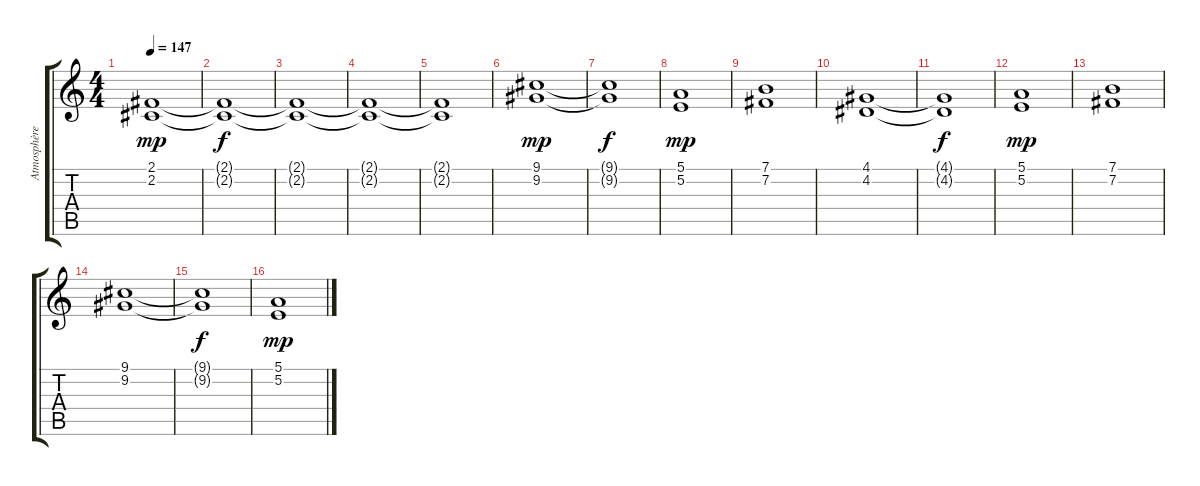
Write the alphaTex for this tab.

\track ("Atmosphère 2" "Atmosphère") {instrument ocarina}
\staff {score tabs}
\tuning (E4 B3 G3 D3 A2 E2) {hide}
\ts (4 4)
\tempo 147
\clef g2
\ks c
(2.1 2.2).1{dy mp} |
(2.1{t} 2.2{t}).1{dy f} |
(2.1{t} 2.2{t}).1 |
(2.1{t} 2.2{t}).1 |
(2.1{t} 2.2{t}).1 |
(9.1 9.2).1{dy mp} |
(9.1{t} 9.2{t}).1{dy f} |
(5.1 5.2).1{dy mp} |
(7.1 7.2).1 |
(4.1 4.2).1 |
(4.1{t} 4.2{t}).1{dy f} |
(5.1 5.2).1{dy mp} |
(7.1 7.2).1 |
(9.1 9.2).1 |
(9.1{t} 9.2{t}).1{dy f} |
(5.1 5.2).1{dy mp}
